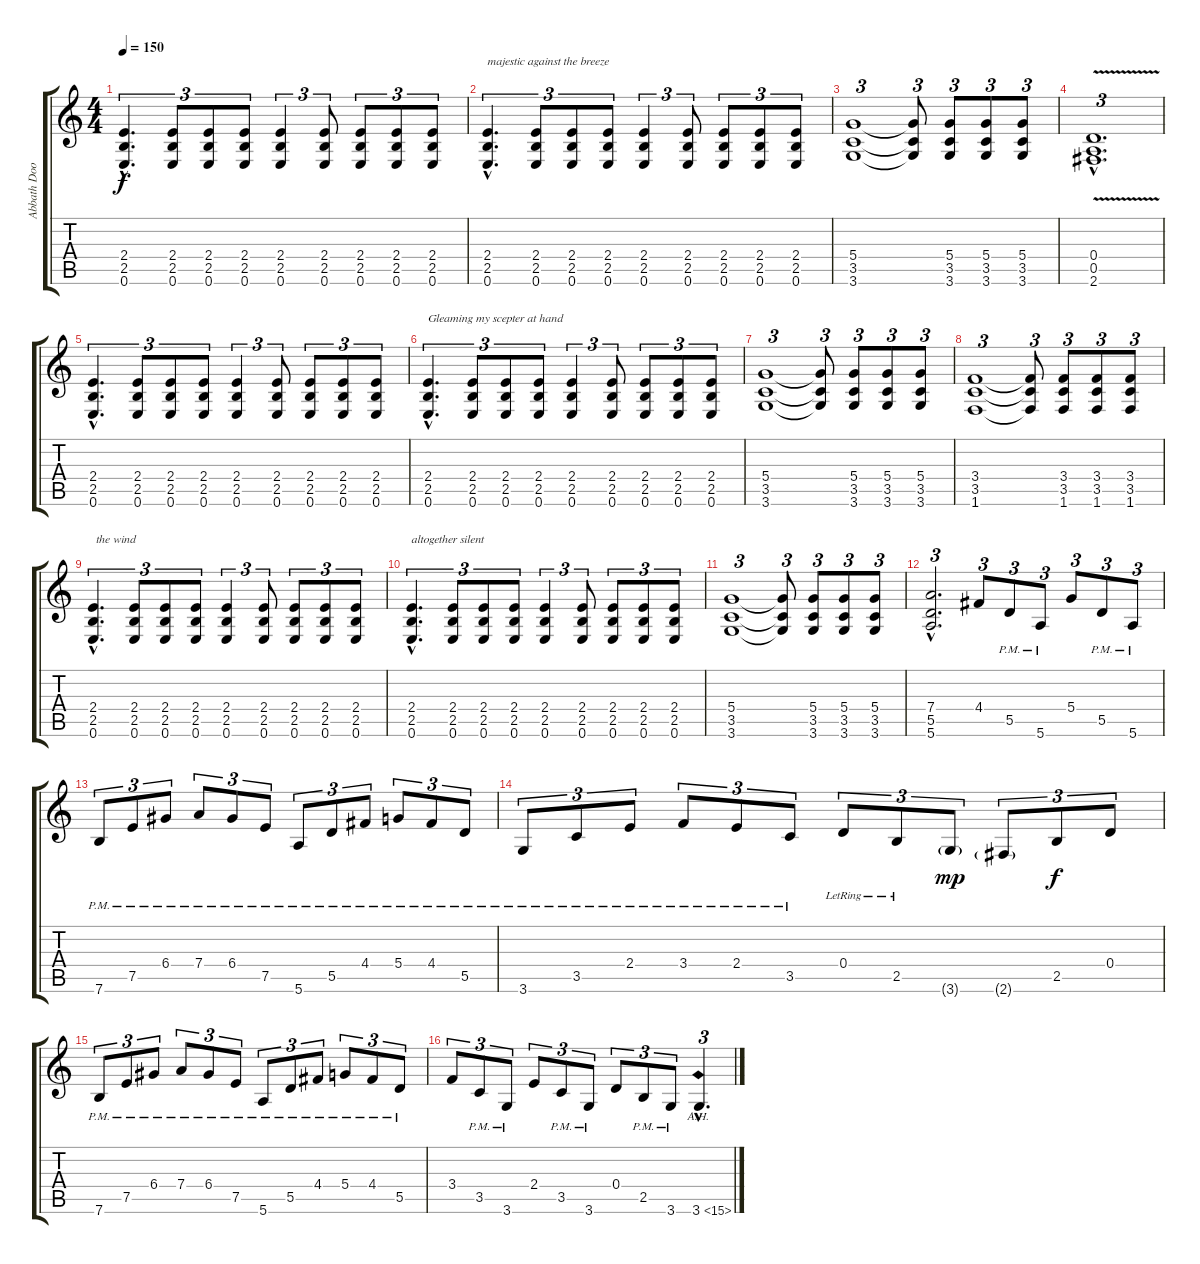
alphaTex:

\track ("Abbath Doom Occulta (Guitar)" "Abbath Doo") {instrument distortionguitar}
\staff {score tabs}
\tuning (E4 B3 G3 D3 A2 E2) {hide}
\ts (4 4)
\tempo 150
\clef g2
\ks c
(2.4{hac} 2.5{hac} 0.6{hac}).4{d tu (3 2) dy f} (2.4 2.5 0.6).8{tu (3 2)} (2.4 2.5 0.6).8{tu (3 2)} (2.4 2.5 0.6).8{tu (3 2)} (2.4 2.5 0.6).4{tu (3 2)} (2.4 2.5 0.6).8{tu (3 2)} (2.4 2.5 0.6).8{tu (3 2)} (2.4 2.5 0.6).8{tu (3 2)} (2.4 2.5 0.6).8{tu (3 2)} |
(2.4{hac} 2.5{hac} 0.6{hac}).4{d tu (3 2) txt "majestic against the breeze"} (2.4 2.5 0.6).8{tu (3 2)} (2.4 2.5 0.6).8{tu (3 2)} (2.4 2.5 0.6).8{tu (3 2)} (2.4 2.5 0.6).4{tu (3 2)} (2.4 2.5 0.6).8{tu (3 2)} (2.4 2.5 0.6).8{tu (3 2)} (2.4 2.5 0.6).8{tu (3 2)} (2.4 2.5 0.6).8{tu (3 2)} |
(5.4 3.5 3.6).1{tu (3 2)} (5.4{t} 3.5{t} 3.6{t}).8{tu (3 2)} (5.4 3.5 3.6).8{tu (3 2)} (5.4 3.5 3.6).8{tu (3 2)} (5.4 3.5 3.6).8{tu (3 2)} |
(0.4{hac} 0.5{hac} 2.6{v hac}).1{d tu (3 2)} |
(2.4{hac} 2.5{hac} 0.6{hac}).4{d tu (3 2)} (2.4 2.5 0.6).8{tu (3 2)} (2.4 2.5 0.6).8{tu (3 2)} (2.4 2.5 0.6).8{tu (3 2)} (2.4 2.5 0.6).4{tu (3 2)} (2.4 2.5 0.6).8{tu (3 2)} (2.4 2.5 0.6).8{tu (3 2)} (2.4 2.5 0.6).8{tu (3 2)} (2.4 2.5 0.6).8{tu (3 2)} |
(2.4{hac} 2.5{hac} 0.6{hac}).4{d tu (3 2) txt "Gleaming my scepter at hand"} (2.4 2.5 0.6).8{tu (3 2)} (2.4 2.5 0.6).8{tu (3 2)} (2.4 2.5 0.6).8{tu (3 2)} (2.4 2.5 0.6).4{tu (3 2)} (2.4 2.5 0.6).8{tu (3 2)} (2.4 2.5 0.6).8{tu (3 2)} (2.4 2.5 0.6).8{tu (3 2)} (2.4 2.5 0.6).8{tu (3 2)} |
(5.4 3.5 3.6).1{tu (3 2)} (5.4{t} 3.5{t} 3.6{t}).8{tu (3 2)} (5.4 3.5 3.6).8{tu (3 2)} (5.4 3.5 3.6).8{tu (3 2)} (5.4 3.5 3.6).8{tu (3 2)} |
(3.4 3.5 1.6).1{tu (3 2)} (3.4{t} 3.5{t} 1.6{t}).8{tu (3 2)} (3.4 3.5 1.6).8{tu (3 2)} (3.4 3.5 1.6).8{tu (3 2)} (3.4 3.5 1.6).8{tu (3 2)} |
(2.4{hac} 2.5{hac} 0.6{hac}).4{d tu (3 2) txt " the wind "} (2.4 2.5 0.6).8{tu (3 2)} (2.4 2.5 0.6).8{tu (3 2)} (2.4 2.5 0.6).8{tu (3 2)} (2.4 2.5 0.6).4{tu (3 2)} (2.4 2.5 0.6).8{tu (3 2)} (2.4 2.5 0.6).8{tu (3 2)} (2.4 2.5 0.6).8{tu (3 2)} (2.4 2.5 0.6).8{tu (3 2)} |
(2.4{hac} 2.5{hac} 0.6{hac}).4{d tu (3 2) txt "altogether silent"} (2.4 2.5 0.6).8{tu (3 2)} (2.4 2.5 0.6).8{tu (3 2)} (2.4 2.5 0.6).8{tu (3 2)} (2.4 2.5 0.6).4{tu (3 2)} (2.4 2.5 0.6).8{tu (3 2)} (2.4 2.5 0.6).8{tu (3 2)} (2.4 2.5 0.6).8{tu (3 2)} (2.4 2.5 0.6).8{tu (3 2)} |
(5.4 3.5 3.6).1{tu (3 2)} (5.4{t} 3.5{t} 3.6{t}).8{tu (3 2)} (5.4 3.5 3.6).8{tu (3 2)} (5.4 3.5 3.6).8{tu (3 2)} (5.4 3.5 3.6).8{tu (3 2)} |
(7.4{hac} 5.5{hac} 5.6{hac}).2{d tu (3 2)} 4.4.8{tu (3 2)} 5.5{pm}.8{tu (3 2)} 5.6{pm}.8{tu (3 2)} 5.4.8{tu (3 2)} 5.5{pm}.8{tu (3 2)} 5.6{pm}.8{tu (3 2)} |
7.6{pm}.8{tu (3 2)} 7.5{pm}.8{tu (3 2)} 6.4{pm}.8{tu (3 2)} 7.4{pm}.8{tu (3 2)} 6.4{pm}.8{tu (3 2)} 7.5{pm}.8{tu (3 2)} 5.6{pm}.8{tu (3 2)} 5.5{pm}.8{tu (3 2)} 4.4{pm}.8{tu (3 2)} 5.4{pm}.8{tu (3 2)} 4.4{pm}.8{tu (3 2)} 5.5{pm}.8{tu (3 2)} |
3.6{pm}.8{tu (3 2)} 3.5{pm}.8{tu (3 2)} 2.4{pm}.8{tu (3 2)} 3.4{pm}.8{tu (3 2)} 2.4{pm}.8{tu (3 2)} 3.5{pm}.8{tu (3 2)} 0.4{lr}.8{tu (3 2)} 2.5{lr}.8{tu (3 2)} 3.6{g}.8{tu (3 2) dy mp} 2.6{g}.8{tu (3 2)} 2.5.8{tu (3 2) dy f} 0.4.8{tu (3 2)} |
7.6{pm}.8{tu (3 2)} 7.5{pm}.8{tu (3 2)} 6.4{pm}.8{tu (3 2)} 7.4{pm}.8{tu (3 2)} 6.4{pm}.8{tu (3 2)} 7.5{pm}.8{tu (3 2)} 5.6{pm}.8{tu (3 2)} 5.5{pm}.8{tu (3 2)} 4.4{pm}.8{tu (3 2)} 5.4{pm}.8{tu (3 2)} 4.4{pm}.8{tu (3 2)} 5.5{pm}.8{tu (3 2)} |
3.4.8{tu (3 2)} 3.5{pm}.8{tu (3 2)} 3.6{pm}.8{tu (3 2)} 2.4.8{tu (3 2)} 3.5{pm}.8{tu (3 2)} 3.6{pm}.8{tu (3 2)} 0.4.8{tu (3 2)} 2.5{pm}.8{tu (3 2)} 3.6{pm}.8{tu (3 2)} 3.6{ah 12 hac}.4{d tu (3 2) instrument guitarharmonics}
